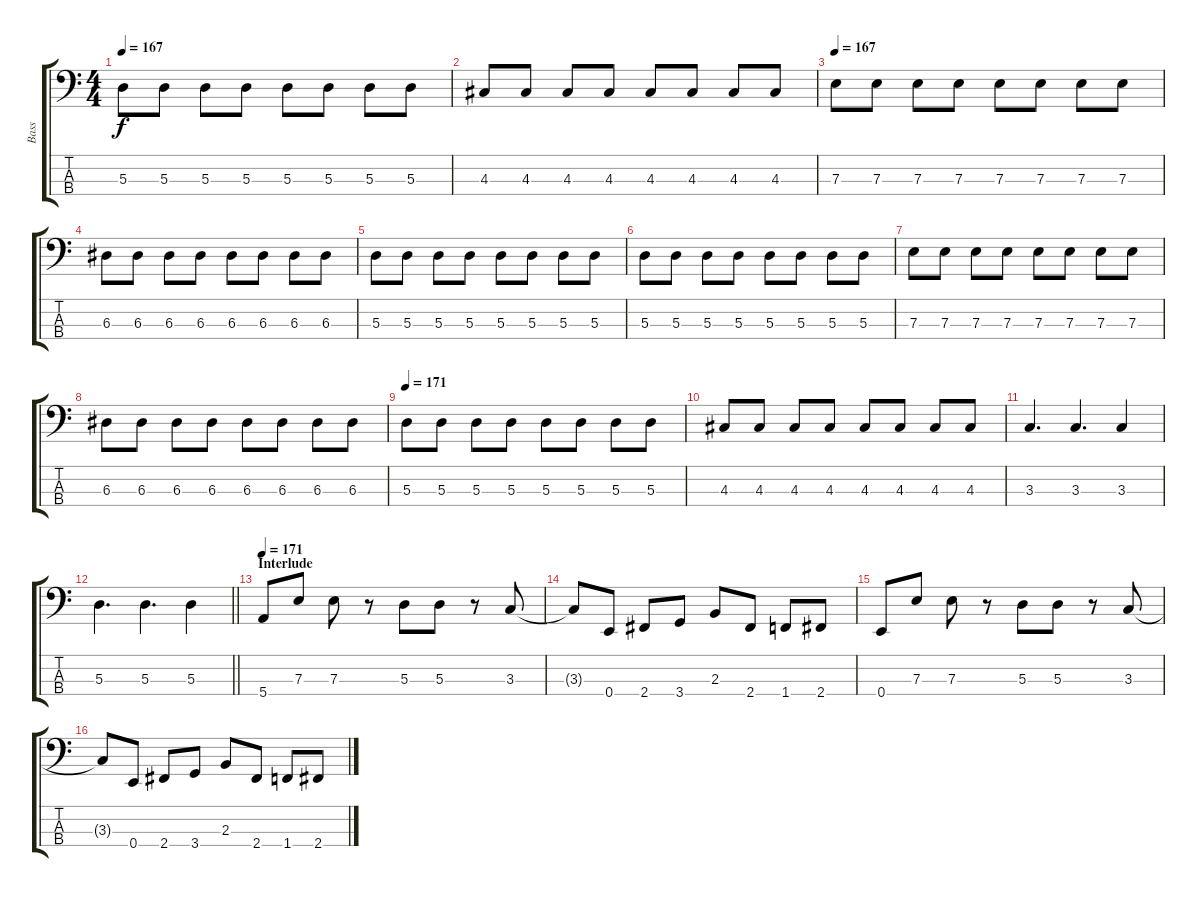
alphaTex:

\track ("Bass" "Bass") {instrument electricbassfinger}
\staff {score tabs}
\tuning (G2 D2 A1 E1) {hide}
\ts (4 4)
\tempo 167
\clef f4
\ks c
5.3.8{dy f} 5.3.8 5.3.8 5.3.8 5.3.8 5.3.8 5.3.8 5.3.8 |
4.3.8 4.3.8 4.3.8 4.3.8 4.3.8 4.3.8 4.3.8 4.3.8 |
\tempo 167
7.3.8 7.3.8 7.3.8 7.3.8 7.3.8 7.3.8 7.3.8 7.3.8 |
6.3.8 6.3.8 6.3.8 6.3.8 6.3.8 6.3.8 6.3.8 6.3.8 |
5.3.8 5.3.8 5.3.8 5.3.8 5.3.8 5.3.8 5.3.8 5.3.8 |
5.3.8 5.3.8 5.3.8 5.3.8 5.3.8 5.3.8 5.3.8 5.3.8 |
7.3.8 7.3.8 7.3.8 7.3.8 7.3.8 7.3.8 7.3.8 7.3.8 |
6.3.8 6.3.8 6.3.8 6.3.8 6.3.8 6.3.8 6.3.8 6.3.8 |
\tempo 171
5.3.8 5.3.8 5.3.8 5.3.8 5.3.8 5.3.8 5.3.8 5.3.8 |
4.3.8 4.3.8 4.3.8 4.3.8 4.3.8 4.3.8 4.3.8 4.3.8 |
3.3.4{d} 3.3.4{d} 3.3.4 |
\barLineRight lightlight
5.3.4{d} 5.3.4{d} 5.3.4 |
\section ("" "Interlude")
\tempo 171
5.4.8 7.3.8 7.3.8 r.8 5.3.8 5.3.8 r.8 3.3.8 |
3.3{t}.8 0.4.8 2.4.8 3.4.8 2.3.8 2.4.8 1.4.8 2.4.8 |
0.4.8 7.3.8 7.3.8 r.8 5.3.8 5.3.8 r.8 3.3.8 |
3.3{t}.8 0.4.8 2.4.8 3.4.8 2.3.8 2.4.8 1.4.8 2.4.8
